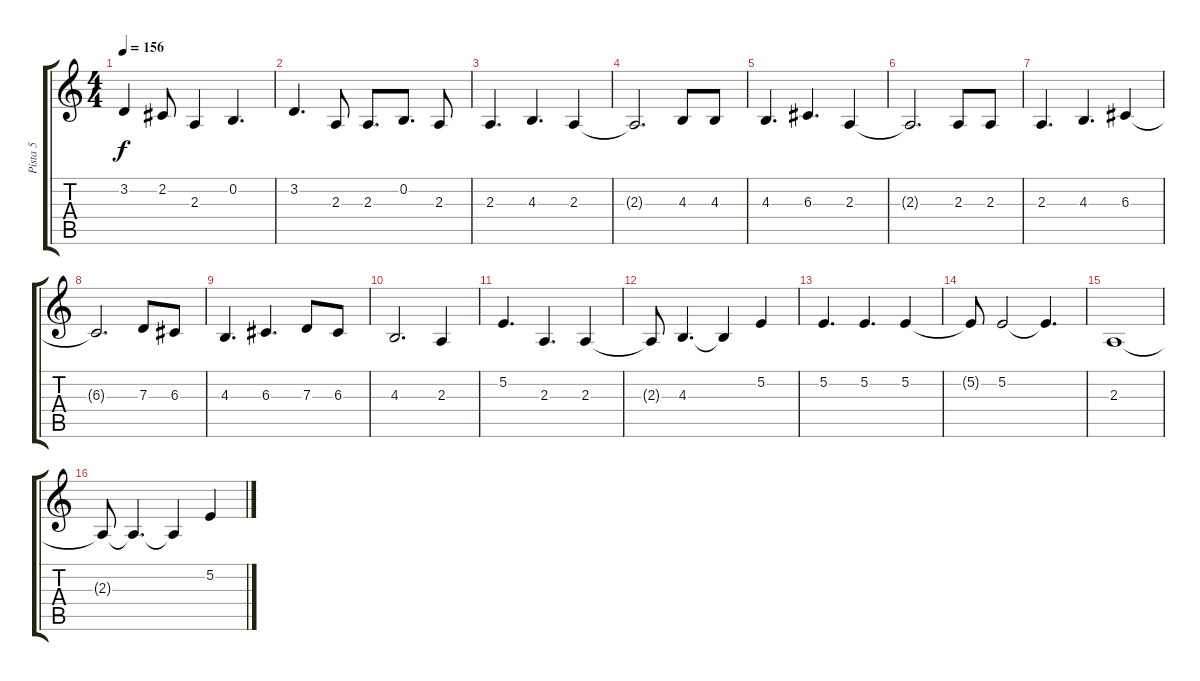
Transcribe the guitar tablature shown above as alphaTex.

\track ("Pista 5" "Pista 5") {instrument electricgrandpiano}
\staff {score tabs}
\tuning (E4 B3 G3 D3 A2 E2) {hide}
\ts (4 4)
\tempo 156
\clef g2
\ks c
3.2.4{dy f} 2.2.8 2.3.4 0.2.4{d} |
3.2.4{d} 2.3.8 2.3.8{d} 0.2.8{d} 2.3.8 |
2.3.4{d} 4.3.4{d} 2.3.4 |
2.3{t}.2{d} 4.3.8 4.3.8 |
4.3.4{d} 6.3.4{d} 2.3.4 |
2.3{t}.2{d} 2.3.8 2.3.8 |
2.3.4{d} 4.3.4{d} 6.3.4 |
6.3{t}.2{d} 7.3.8 6.3.8 |
4.3.4{d} 6.3.4{d} 7.3.8 6.3.8 |
4.3.2{d} 2.3.4 |
5.2.4{d} 2.3.4{d} 2.3.4 |
2.3{t}.8 4.3.4{d} 4.3{t}.4 5.2.4 |
5.2.4{d} 5.2.4{d} 5.2.4 |
5.2{t}.8 5.2.2 5.2{t}.4{d} |
2.3.1 |
2.3{t}.8 2.3{t}.4{d} 2.3{t}.4 5.2.4
